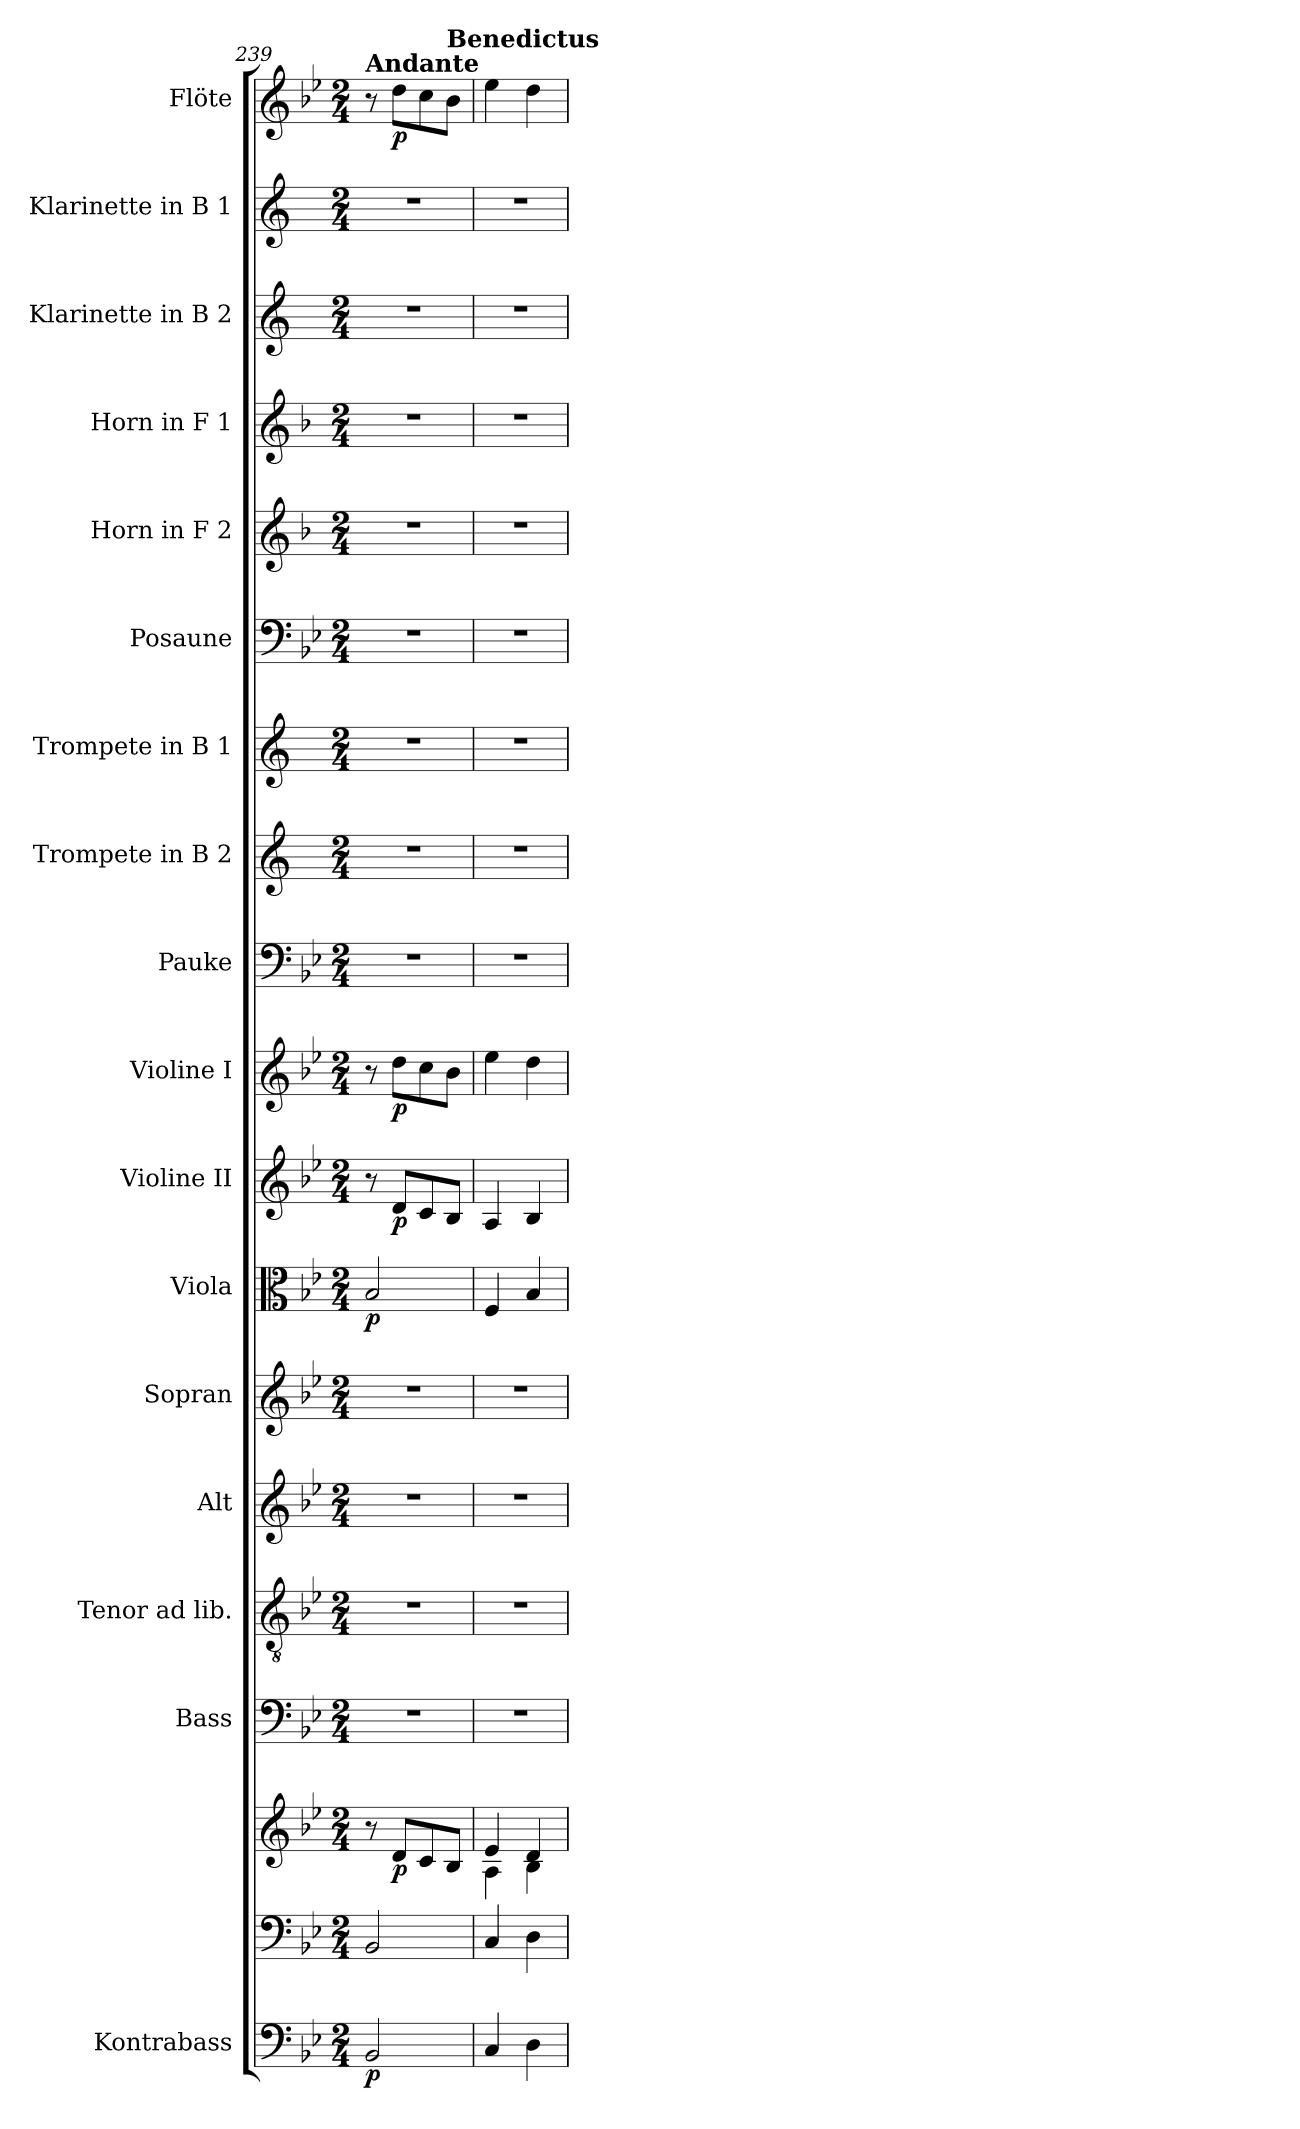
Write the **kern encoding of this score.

**kern	**dynam	**kern	**kern	**dynam	**kern	**kern	**kern	**kern	**kern	**dynam	**kern	**dynam	**kern	**dynam	**kern	**kern	**kern	**kern	**kern	**kern	**kern	**kern	**kern	**dynam
*part18	*part18	*part17	*part17	*part17	*part16	*part15	*part14	*part13	*part12	*part12	*part11	*part11	*part10	*part10	*part9	*part8	*part7	*part6	*part5	*part4	*part3	*part2	*part1	*part1
*staff19	*staff19	*staff18	*staff17	*staff17/18	*staff16	*staff15	*staff14	*staff13	*staff12	*staff12	*staff11	*staff11	*staff10	*staff10	*staff9	*staff8	*staff7	*staff6	*staff5	*staff4	*staff3	*staff2	*staff1	*staff1
*I"Kontrabass	*	*	*	*	*I"Bass	*I"Tenor ad lib.	*I"Alt	*I"Sopran	*I"Viola	*	*I"Violine II	*	*I"Violine I	*	*I"Pauke	*I"Trompete in B 2	*I"Trompete in B 1	*I"Posaune	*I"Horn in F 2	*I"Horn in F 1	*I"Klarinette in B 2	*I"Klarinette in B 1	*I"Flöte	*
*I'Kb.	*	*	*	*	*I'B	*I'T	*I'A	*I'S	*I'Vla.	*	*I'Vl. II	*	*I'Vl. I	*	*I'Pk.	*	*	*I'Pos.	*I'Hrn. 2	*I'Hrn. 1	*	*	*I'Fl.	*
!!LO:PB:g=z
*clefF4	*	*clefF4	*clefG2	*	*clefF4	*clefGv2	*clefG2	*clefG2	*clefC3	*	*clefG2	*	*clefG2	*	*clefF4	*clefG2	*clefG2	*clefF4	*clefG2	*clefG2	*clefG2	*clefG2	*clefG2	*
*ITrd7c12	*	*	*	*	*	*	*	*	*	*	*	*	*	*	*	*ITrd1c2	*ITrd1c2	*	*ITrd4c7	*ITrd4c7	*ITrd1c2	*ITrd1c2	*	*
*k[b-e-]	*	*k[b-e-]	*k[b-e-]	*	*k[b-e-]	*k[b-e-]	*k[b-e-]	*k[b-e-]	*k[b-e-]	*	*k[b-e-]	*	*k[b-e-]	*	*k[b-e-]	*k[b-e-]	*k[b-e-]	*k[b-e-]	*k[b-e-]	*k[b-e-]	*k[b-e-]	*k[b-e-]	*k[b-e-]	*
*B-:	*	*B-:	*B-:	*	*B-:	*B-:	*B-:	*B-:	*B-:	*	*B-:	*	*B-:	*	*B-:	*B-:	*B-:	*B-:	*B-:	*B-:	*B-:	*B-:	*B-:	*
*M2/4	*	*M2/4	*M2/4	*	*M2/4	*M2/4	*M2/4	*M2/4	*M2/4	*	*M2/4	*	*M2/4	*	*M2/4	*M2/4	*M2/4	*M2/4	*M2/4	*M2/4	*M2/4	*M2/4	*M2/4	*
=239	=239	=239	=239	=239	=239	=239	=239	=239	=239	=239	=239	=239	=239	=239	=239	=239	=239	=239	=239	=239	=239	=239	=239	=239
!	!	!	!	!	!	!	!	!	!	!	!	!	!	!	!	!	!	!	!	!	!	!	!LO:TX:a:B:t=Andante	!
!	!LO:DY:b	!	!	!	!	!	!	!	!	!LO:DY:b	!	!	!	!	!	!	!	!	!	!	!	!	!	!
2BBB-/	p	2BB-/	8r	.	2r	2r	2r	2r	2B-/	p	8r	.	8r	.	2r	2r	2r	2r	2r	2r	2r	2r	8r	.
!	!	!	!	!LO:DY:b	!	!	!	!	!	!	!	!LO:DY:b	!	!LO:DY:b	!	!	!	!	!	!	!	!	!	!LO:DY:b
.	.	.	8d/L	p	.	.	.	.	.	.	8d/L	p	8dd\L	p	.	.	.	.	.	.	.	.	8dd\L	p
.	.	.	8c/	.	.	.	.	.	.	.	8c/	.	8cc\	.	.	.	.	.	.	.	.	.	8cc\	.
!	!	!	!	!	!	!	!	!	!	!	!	!	!	!	!	!	!	!	!	!	!	!	!LO:TX:a:B:t=Benedictus	!
.	.	.	8B-/J	.	.	.	.	.	.	.	8B-/J	.	8b-\J	.	.	.	.	.	.	.	.	.	8b-\J	.
=240	=240	=240	=240	=240	=240	=240	=240	=240	=240	=240	=240	=240	=240	=240	=240	=240	=240	=240	=240	=240	=240	=240	=240	=240
*	*	*	*^	*	*	*	*	*	*	*	*	*	*	*	*	*	*	*	*	*	*	*	*	*
4CC/	.	4C/	4e-/	4A\	.	2r	2r	2r	2r	4F/	.	4A/	.	4ee-\	.	2r	2r	2r	2r	2r	2r	2r	2r	4ee-\	.
4DD\	.	4D\	4d/	4B-\	.	.	.	.	.	4B-/	.	4B-/	.	4dd\	.	.	.	.	.	.	.	.	.	4dd\	.
*	*	*	*v	*v	*	*	*	*	*	*	*	*	*	*	*	*	*	*	*	*	*	*	*	*	*
=	=	=	=	=	=	=	=	=	=	=	=	=	=	=	=	=	=	=	=	=	=	=	=	=
*-	*-	*-	*-	*-	*-	*-	*-	*-	*-	*-	*-	*-	*-	*-	*-	*-	*-	*-	*-	*-	*-	*-	*-	*-
